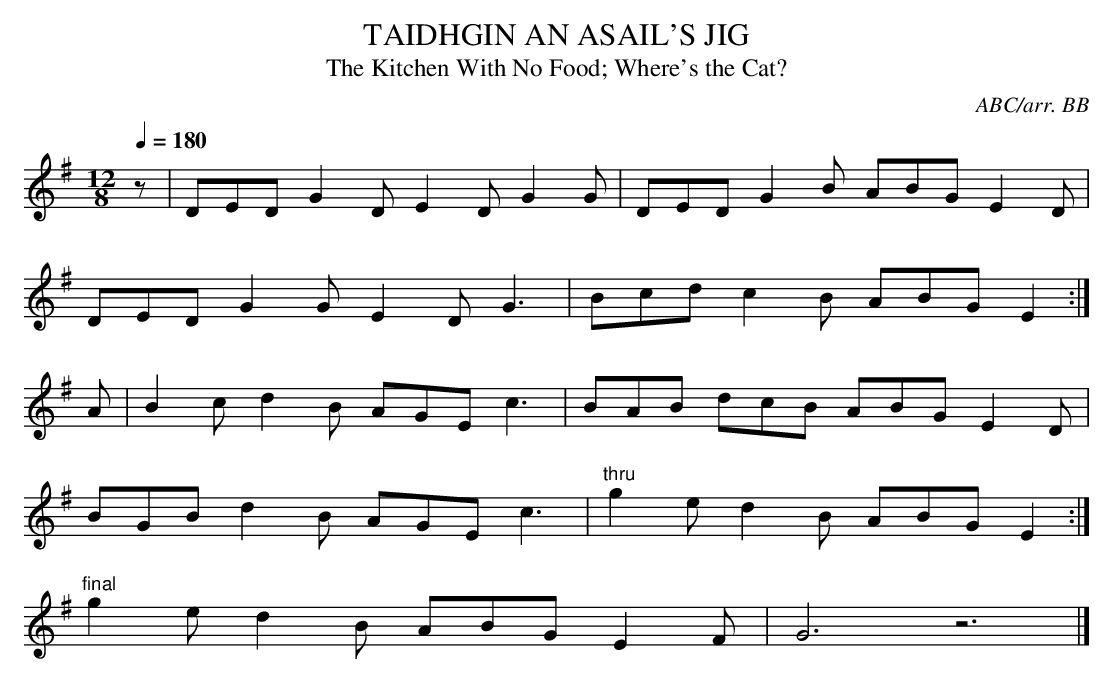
X:1
T:TAIDHGIN AN ASAIL'S JIG
T:The Kitchen With No Food; Where's the Cat?
C:ABC/arr. BB
Q:1/4=180
L:1/8
M:12/8
K:G
z|DED G2D E2D G2G | DED G2B ABG E2D |
DED G2G E2D G3|Bcd c2B ABG E2 :|
A|B2c d2B AGE c3|BAB dcB ABG E2D|
BGB d2B AGE c3|"thru"g2e d2B ABG E2 :|
"final"g2e d2B ABG E2F|G6z6|]
